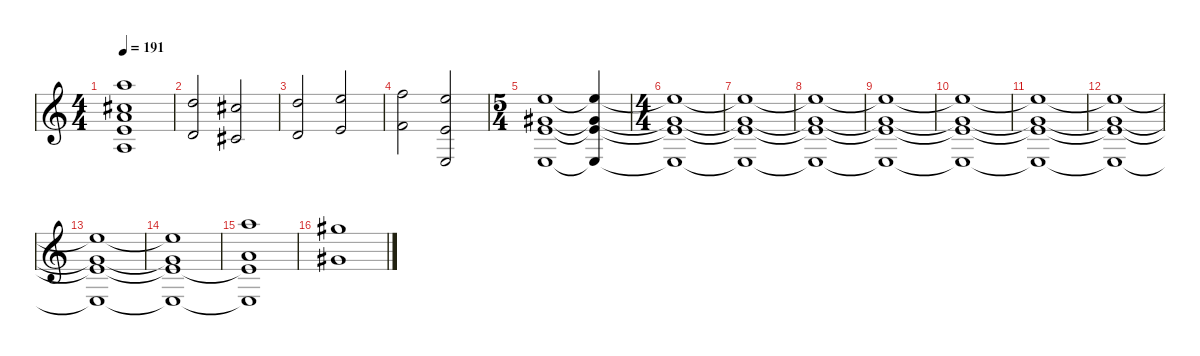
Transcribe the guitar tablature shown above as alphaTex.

\defaultSystemsLayout 4
\hideDynamics
\bracketExtendMode nobrackets
\singleTrackTrackNamePolicy hidden
\multiTrackTrackNamePolicy hidden
\firstSystemTrackNameMode fullname
\firstSystemTrackNameOrientation horizontal
\otherSystemsTrackNameOrientation horizontal
\track ("Organs" "org.") {instrument rockorgan}
\staff {score}
\tuning (E4 B3 G3 D3 A2 E2 B1)
\ts (4 4)
\tempo 191
\clef g2
\ks c
(17.1{t} 18.3{t acc #} 19.4{t} 19.5{t} 17.6{t}).1{dy f beam Up} |
(10.1 12.4).2{dy mf beam Up} (9.1{acc #} 11.4{acc #}).2{beam Up} |
(10.1 12.4).2{beam Up} (12.1 14.4).2{beam Up} |
(13.1 15.4).2{beam Down} (12.1 14.4 12.6).2{beam Up} |
\ts (5 4)
\beaming (8 6 4)
(12.1 13.3{acc #} 14.4 12.6).1{beam Up} (12.1{t} 13.3{t acc #} 14.4{t} 12.6{t}).4{dy f beam Up} |
\ts (4 4)
\beaming (8 2 2 2 2)
(12.1{t} 13.3{t acc #} 14.4{t} 12.6{t}).1{beam Up} |
(12.1{t} 13.3{t acc #} 14.4{t} 12.6{t}).1{beam Up} |
(12.1{t} 13.3{t acc #} 14.4{t} 12.6{t}).1{beam Up} |
(12.1{t} 13.3{t acc #} 14.4{t} 12.6{t}).1{beam Up} |
(12.1{t} 13.3{t acc #} 14.4{t} 12.6{t}).1{beam Up} |
(12.1{t} 13.3{t acc #} 14.4{t} 12.6{t}).1{beam Up} |
(12.1{t} 13.3{t acc #} 14.4{t} 12.6{t}).1{beam Up} |
(12.1{t} 13.3{t acc #} 14.4{t} 12.6{t}).1{beam Up} |
(12.1{t} 13.3{t acc #} 14.4{t} 12.6{t}).1{beam Up} |
(17.1 14.3 14.4{t} 12.6{t}).1{dy mf beam Up} |
(16.1{acc #} 18.4{acc #}).1{beam Down}
